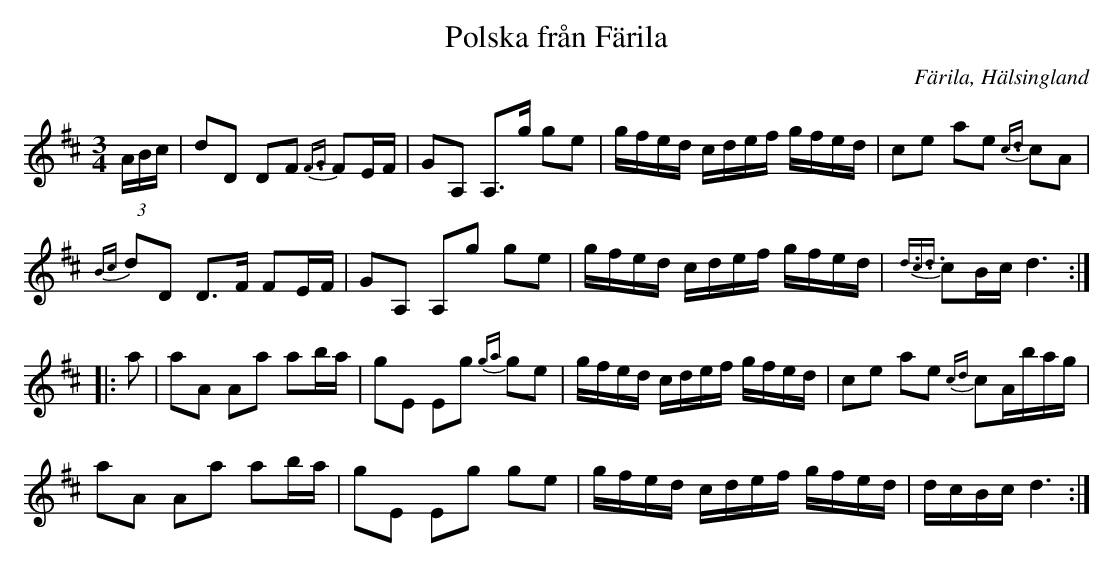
X:1
T:Polska från Färila
O:Färila, Hälsingland
M:3/4
L:1/16
U:t=turn
K:D
(3ABc | d2D2 D2F2 {F3/2G}F2EF | G2A,2 A,2>g2 g2e2 | gfed cdef gfed | c2e2 a2e2 {c3/2d}c2A2 |
{Bc}d2D2 D2>F2 F2EF | G2A,2 A,2g2 g2e2 | gfed cdef gfed | {d3/2c3/2d3/2}c2Bc d6 ::
a2 | a2A2 A2a2 a2ba | g2E2 E2g2 {ga}g2e2 | gfed cdef gfed | c2e2 a2e2 {cd}c2A5/6b3/6a2/6g2/6 |
a2A2 A2a2 a2ba | g2E2 E2g2 g2e2 | gfed cdef gfed | dcBc d6 :|
